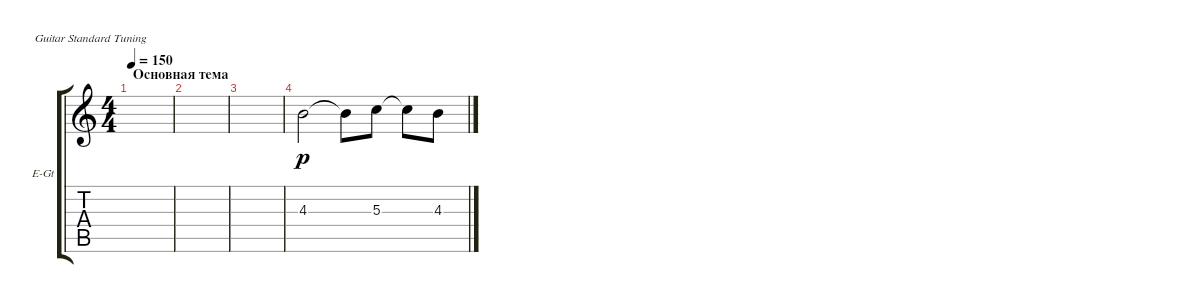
\defaultSystemsLayout 4
\bracketExtendMode groupsimilarinstruments
\firstSystemTrackNameOrientation horizontal
\otherSystemsTrackNameOrientation horizontal
\track ("Electric Guitar" "E-Gt") {instrument distortionguitar}
\staff {score tabs}
\tuning (E4 B3 G3 D3 A2 E2)
\ts (4 4)
\section ("" "Основная тема")
\tempo 150
\clef g2
\ks c
|
|
|
4.3.2{dy p} 4.3{t}.8 5.3.8 5.3{t}.8 4.3.8
